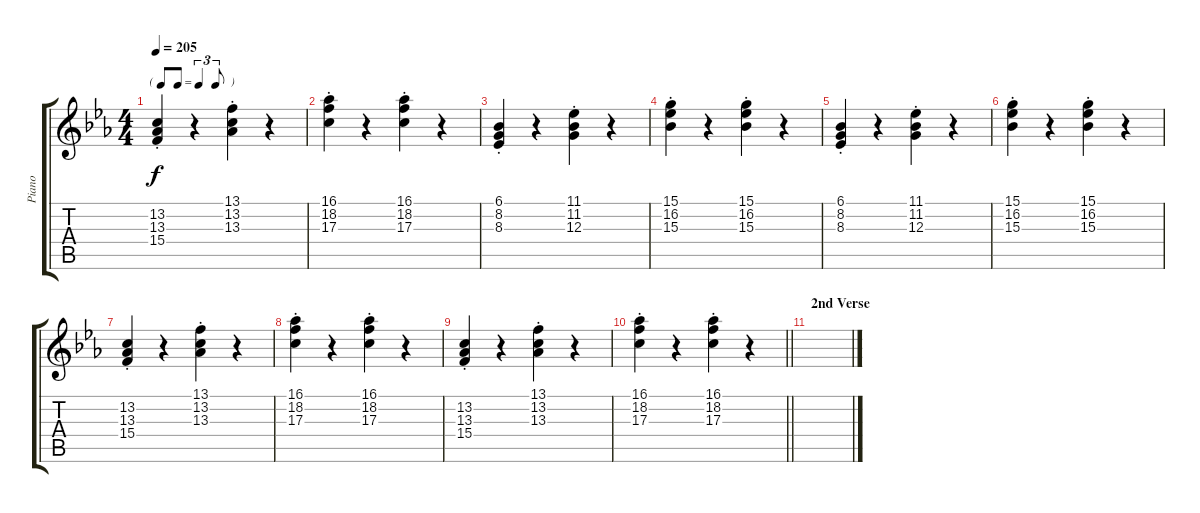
\track ("Piano" "Piano") {instrument acousticgrandpiano}
\staff {score tabs}
\tuning (E4 B3 G3 D3 A2 E2) {hide}
\ts (4 4)
\tf triplet8th
\tempo 205
\clef g2
\ks eb
(13.2{st} 13.3{st} 15.4{st}).4{dy f} r.4 (13.1{st} 13.2{st} 13.3{st}).4 r.4 |
(16.1{st} 18.2{st} 17.3{st}).4 r.4 (16.1{st} 18.2{st} 17.3{st}).4 r.4 |
(6.1{st} 8.2{st} 8.3{st}).4 r.4 (11.1{st} 11.2{st} 12.3{st}).4 r.4 |
(15.1{st} 16.2{st} 15.3{st}).4 r.4 (15.1{st} 16.2{st} 15.3{st}).4 r.4 |
(6.1{st} 8.2{st} 8.3{st}).4 r.4 (11.1{st} 11.2{st} 12.3{st}).4 r.4 |
(15.1{st} 16.2{st} 15.3{st}).4 r.4 (15.1{st} 16.2{st} 15.3{st}).4 r.4 |
(13.2{st} 13.3{st} 15.4{st}).4 r.4 (13.1{st} 13.2{st} 13.3{st}).4 r.4 |
(16.1{st} 18.2{st} 17.3{st}).4 r.4 (16.1{st} 18.2{st} 17.3{st}).4 r.4 |
(13.2{st} 13.3{st} 15.4{st}).4 r.4 (13.1{st} 13.2{st} 13.3{st}).4 r.4 |
\barLineRight lightlight
(16.1{st} 18.2{st} 17.3{st}).4 r.4 (16.1{st} 18.2{st} 17.3{st}).4 r.4 |
\section ("" "2nd Verse")
